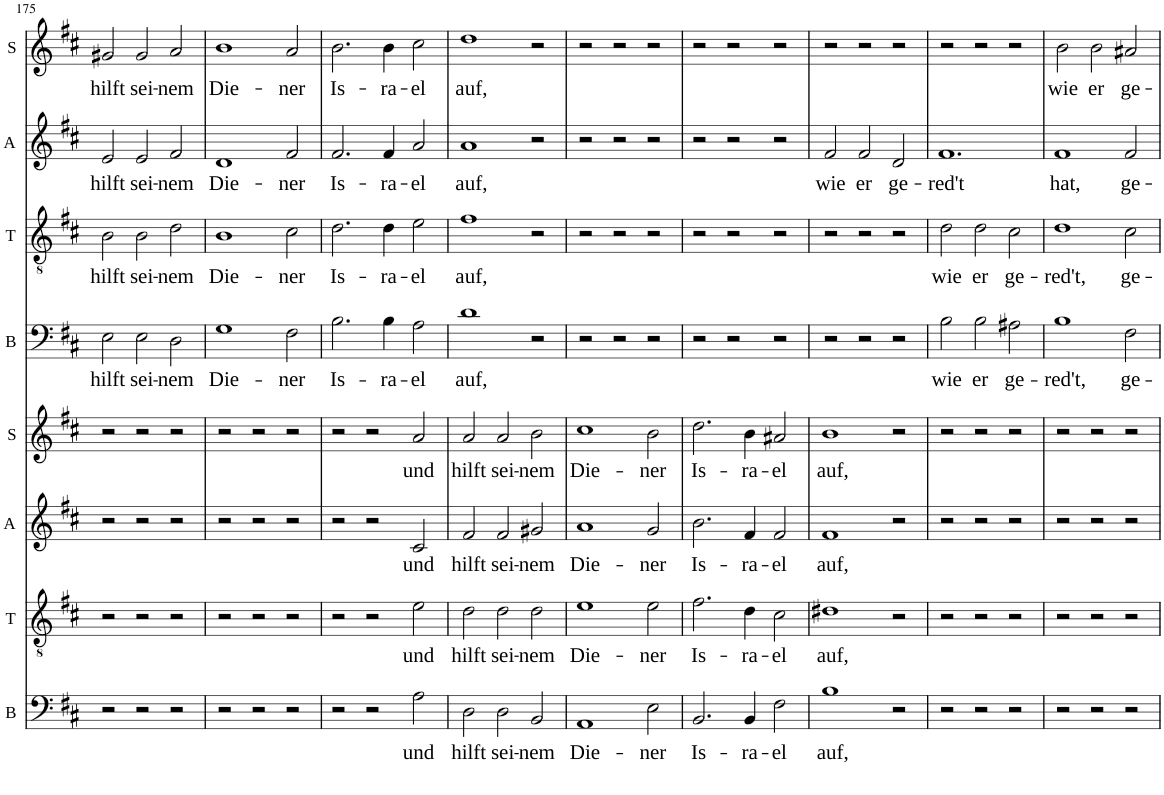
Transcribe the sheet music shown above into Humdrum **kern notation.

**kern	**text	**kern	**text	**kern	**text	**kern	**text	**kern	**text	**kern	**text	**kern	**text	**kern	**text
*part8	*part8	*part7	*part7	*part6	*part6	*part5	*part5	*part4	*part4	*part3	*part3	*part2	*part2	*part1	*part1
*staff8	*staff8	*staff7	*staff7	*staff6	*staff6	*staff5	*staff5	*staff4	*staff4	*staff3	*staff3	*staff2	*staff2	*staff1	*staff1
*I"B	*	*I"T	*	*I"A	*	*I"S	*	*I"B	*	*I"T	*	*I"A	*	*I"S	*
*I'B	*	*I'T	*	*I'A	*	*I'S	*	*I'B	*	*I'T	*	*I'A	*	*I'S	*
!!LO:PB:g=z
*clefF4	*	*clefGv2	*	*clefG2	*	*clefG2	*	*clefF4	*	*clefGv2	*	*clefG2	*	*clefG2	*
*k[f#c#]	*	*k[f#c#]	*	*k[f#c#]	*	*k[f#c#]	*	*k[f#c#]	*	*k[f#c#]	*	*k[f#c#]	*	*k[f#c#]	*
*M3/2	*	*M3/2	*	*M3/2	*	*M3/2	*	*M3/2	*	*M3/2	*	*M3/2	*	*M3/2	*
=175	=175	=175	=175	=175	=175	=175	=175	=175	=175	=175	=175	=175	=175	=175	=175
!	!	!	!	!	!	!	!	!	!LO:LY:b	!	!LO:LY:b	!	!LO:LY:b	!	!LO:LY:b
2r	.	2r	.	2r	.	2r	.	2E\	hilft	2B\	hilft	2e/	hilft	2g#X/	hilft
!	!	!	!	!	!	!	!	!	!LO:LY:b	!	!LO:LY:b	!	!LO:LY:b	!	!LO:LY:b
2r	.	2r	.	2r	.	2r	.	2E\	sei-	2B\	sei-	2e/	sei-	2g#/	sei-
!	!	!	!	!	!	!	!	!	!LO:LY:b	!	!LO:LY:b	!	!LO:LY:b	!	!LO:LY:b
2r	.	2r	.	2r	.	2r	.	2D\	nem	2d\	nem	2f#/	nem	2a/	nem
=176	=176	=176	=176	=176	=176	=176	=176	=176	=176	=176	=176	=176	=176	=176	=176
!	!	!	!	!	!	!	!	!	!LO:LY:b	!	!LO:LY:b	!	!LO:LY:b	!	!LO:LY:b
2r	.	2r	.	2r	.	2r	.	1G	Die-	1B	Die-	1d	Die-	1b	Die-
2r	.	2r	.	2r	.	2r	.	.	.	.	.	.	.	.	.
!	!	!	!	!	!	!	!	!	!LO:LY:b	!	!LO:LY:b	!	!LO:LY:b	!	!LO:LY:b
2r	.	2r	.	2r	.	2r	.	2F#\	ner	2c#\	ner	2f#/	ner	2a/	ner
=177	=177	=177	=177	=177	=177	=177	=177	=177	=177	=177	=177	=177	=177	=177	=177
!	!	!	!	!	!	!	!	!	!LO:LY:b	!	!LO:LY:b	!	!LO:LY:b	!	!LO:LY:b
2r	.	2r	.	2r	.	2r	.	2.B\	Is-	2.d\	Is-	2.f#/	Is-	2.b\	Is-
2r	.	2r	.	2r	.	2r	.	.	.	.	.	.	.	.	.
!	!	!	!	!	!	!	!	!	!LO:LY:b	!	!LO:LY:b	!	!LO:LY:b	!	!LO:LY:b
.	.	.	.	.	.	.	.	4B\	ra-	4d\	ra-	4f#/	ra-	4b\	ra-
!	!LO:LY:b	!	!LO:LY:b	!	!LO:LY:b	!	!LO:LY:b	!	!LO:LY:b	!	!LO:LY:b	!	!LO:LY:b	!	!LO:LY:b
2A\	und	2e\	und	2c#/	und	2a/	und	2A\	el	2e\	el	2a/	el	2cc#\	el
=178	=178	=178	=178	=178	=178	=178	=178	=178	=178	=178	=178	=178	=178	=178	=178
!	!LO:LY:b	!	!LO:LY:b	!	!LO:LY:b	!	!LO:LY:b	!	!LO:LY:b	!	!LO:LY:b	!	!LO:LY:b	!	!LO:LY:b
2D\	hilft	2d\	hilft	2f#/	hilft	2a/	hilft	1d	auf,	1f#	auf,	1a	auf,	1dd	auf,
!	!LO:LY:b	!	!LO:LY:b	!	!LO:LY:b	!	!LO:LY:b	!	!	!	!	!	!	!	!
2D\	sei-	2d\	sei-	2f#/	sei-	2a/	sei-	.	.	.	.	.	.	.	.
!	!LO:LY:b	!	!LO:LY:b	!	!LO:LY:b	!	!LO:LY:b	!	!	!	!	!	!	!	!
2BB/	nem	2d\	nem	2g#X/	nem	2b\	nem	2r	.	2r	.	2r	.	2r	.
=179	=179	=179	=179	=179	=179	=179	=179	=179	=179	=179	=179	=179	=179	=179	=179
!	!LO:LY:b	!	!LO:LY:b	!	!LO:LY:b	!	!LO:LY:b	!	!	!	!	!	!	!	!
1AA	Die-	1e	Die-	1a	Die-	1cc#	Die-	2r	.	2r	.	2r	.	2r	.
.	.	.	.	.	.	.	.	2r	.	2r	.	2r	.	2r	.
!	!LO:LY:b	!	!LO:LY:b	!	!LO:LY:b	!	!LO:LY:b	!	!	!	!	!	!	!	!
2E\	ner	2e\	ner	2g/	ner	2b\	ner	2r	.	2r	.	2r	.	2r	.
=180	=180	=180	=180	=180	=180	=180	=180	=180	=180	=180	=180	=180	=180	=180	=180
!	!LO:LY:b	!	!LO:LY:b	!	!LO:LY:b	!	!LO:LY:b	!	!	!	!	!	!	!	!
2.BB/	Is-	2.f#\	Is-	2.b\	Is-	2.dd\	Is-	2r	.	2r	.	2r	.	2r	.
.	.	.	.	.	.	.	.	2r	.	2r	.	2r	.	2r	.
!	!LO:LY:b	!	!LO:LY:b	!	!LO:LY:b	!	!LO:LY:b	!	!	!	!	!	!	!	!
4BB/	ra-	4d\	ra-	4f#/	ra-	4b\	ra-	.	.	.	.	.	.	.	.
!	!LO:LY:b	!	!LO:LY:b	!	!LO:LY:b	!	!LO:LY:b	!	!	!	!	!	!	!	!
2F#\	el	2c#\	el	2f#/	el	2a#X/	el	2r	.	2r	.	2r	.	2r	.
=181	=181	=181	=181	=181	=181	=181	=181	=181	=181	=181	=181	=181	=181	=181	=181
!	!LO:LY:b	!	!LO:LY:b	!	!LO:LY:b	!	!LO:LY:b	!	!	!	!	!	!LO:LY:b	!	!
1B	auf,	1d#X	auf,	1f#	auf,	1b	auf,	2r	.	2r	.	2f#/	wie	2r	.
!	!	!	!	!	!	!	!	!	!	!	!	!	!LO:LY:b	!	!
.	.	.	.	.	.	.	.	2r	.	2r	.	2f#/	er	2r	.
!	!	!	!	!	!	!	!	!	!	!	!	!	!LO:LY:b	!	!
2r	.	2r	.	2r	.	2r	.	2r	.	2r	.	2d/	ge-	2r	.
=182	=182	=182	=182	=182	=182	=182	=182	=182	=182	=182	=182	=182	=182	=182	=182
!	!	!	!	!	!	!	!	!	!LO:LY:b	!	!LO:LY:b	!	!LO:LY:b	!	!
2r	.	2r	.	2r	.	2r	.	2B\	wie	2d\	wie	1.f#	red't	2r	.
!	!	!	!	!	!	!	!	!	!LO:LY:b	!	!LO:LY:b	!	!	!	!
2r	.	2r	.	2r	.	2r	.	2B\	er	2d\	er	.	.	2r	.
!	!	!	!	!	!	!	!	!	!LO:LY:b	!	!LO:LY:b	!	!	!	!
2r	.	2r	.	2r	.	2r	.	2A#X\	ge-	2c#\	ge-	.	.	2r	.
=183	=183	=183	=183	=183	=183	=183	=183	=183	=183	=183	=183	=183	=183	=183	=183
!	!	!	!	!	!	!	!	!	!LO:LY:b	!	!LO:LY:b	!	!LO:LY:b	!	!LO:LY:b
2r	.	2r	.	2r	.	2r	.	1B	red't,	1d	red't,	1f#	hat,	2b\	wie
!	!	!	!	!	!	!	!	!	!	!	!	!	!	!	!LO:LY:b
2r	.	2r	.	2r	.	2r	.	.	.	.	.	.	.	2b\	er
!	!	!	!	!	!	!	!	!	!LO:LY:b	!	!LO:LY:b	!	!LO:LY:b	!	!LO:LY:b
2r	.	2r	.	2r	.	2r	.	2F#\	ge-	2c#\	ge-	2f#/	ge-	2a#X/	ge-
=	=	=	=	=	=	=	=	=	=	=	=	=	=	=	=
*-	*-	*-	*-	*-	*-	*-	*-	*-	*-	*-	*-	*-	*-	*-	*-
